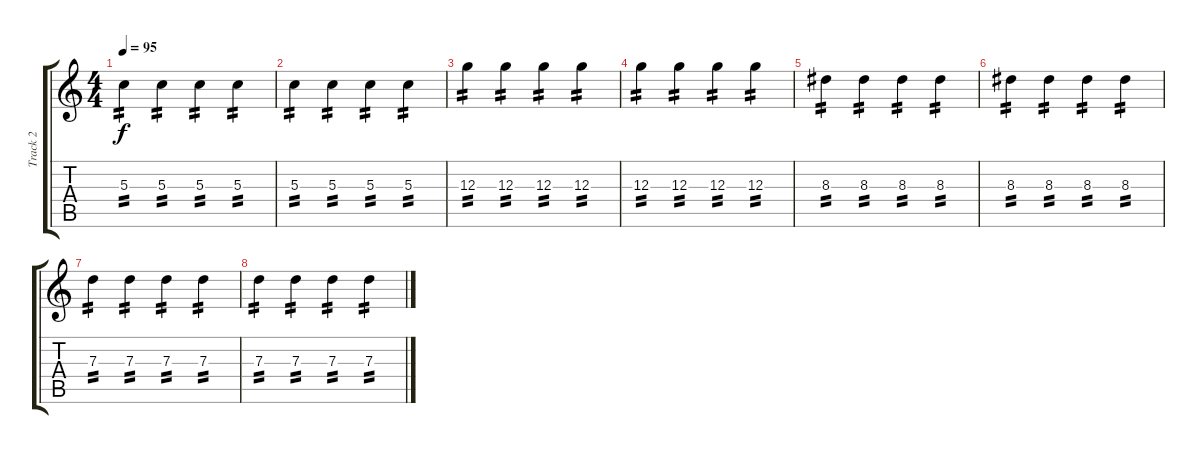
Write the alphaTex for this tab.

\track ("Track 2" "Track 2") {instrument electricguitarjazz}
\staff {score tabs}
\tuning (E4 B3 G3 D3 A2 E2) {hide}
\ts (4 4)
\tempo 95
\clef g2
\ks c
5.3.4{tp 2 dy f} 5.3.4{tp 2} 5.3.4{tp 2} 5.3.4{tp 2} |
5.3.4{tp 2} 5.3.4{tp 2} 5.3.4{tp 2} 5.3.4{tp 2} |
12.3.4{tp 2} 12.3.4{tp 2} 12.3.4{tp 2} 12.3.4{tp 2} |
12.3.4{tp 2} 12.3.4{tp 2} 12.3.4{tp 2} 12.3.4{tp 2} |
8.3.4{tp 2} 8.3.4{tp 2} 8.3.4{tp 2} 8.3.4{tp 2} |
8.3.4{tp 2} 8.3.4{tp 2} 8.3.4{tp 2} 8.3.4{tp 2} |
7.3.4{tp 2} 7.3.4{tp 2} 7.3.4{tp 2} 7.3.4{tp 2} |
7.3.4{tp 2} 7.3.4{tp 2} 7.3.4{tp 2} 7.3.4{tp 2}
